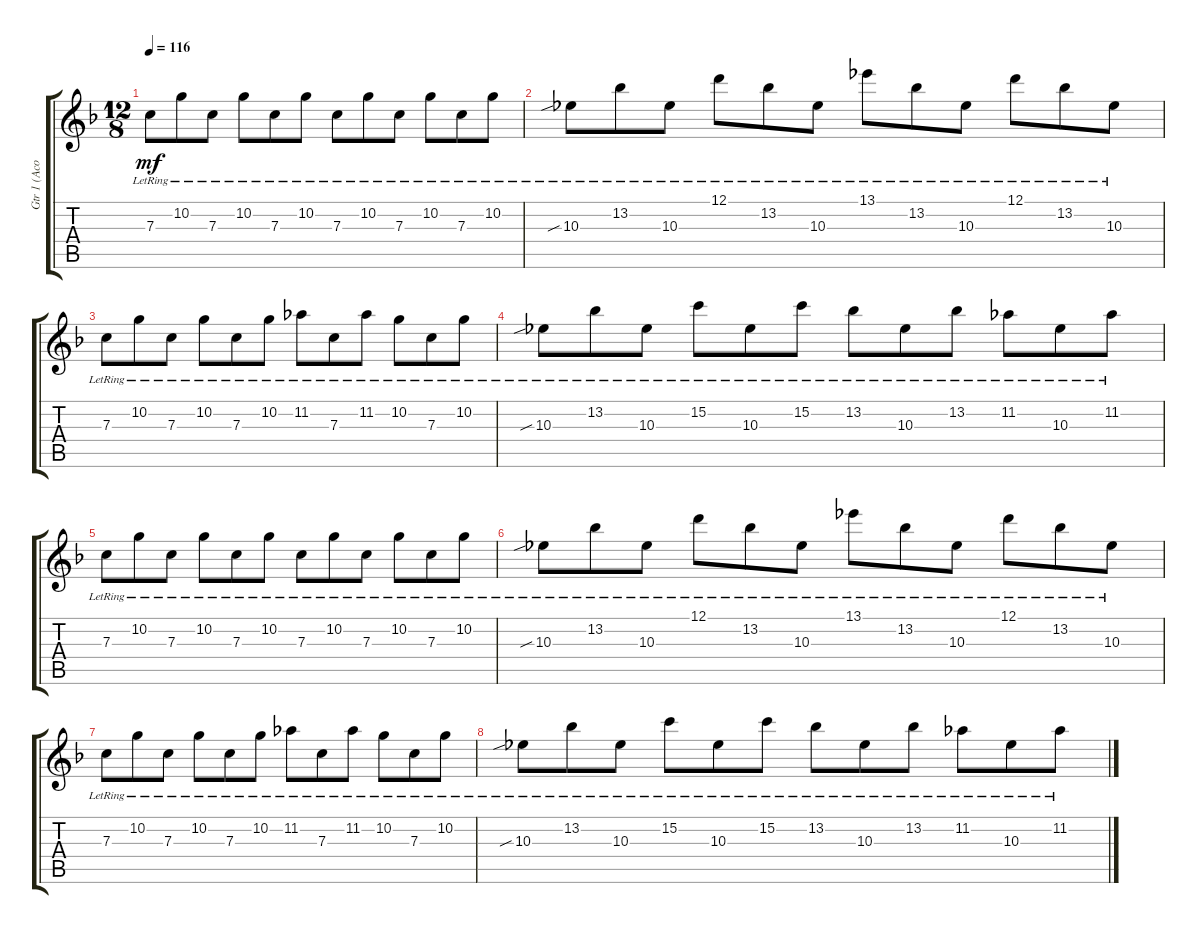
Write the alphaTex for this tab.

\track ("Gtr 1 (Acoustic)" "Gtr 1 (Aco") {instrument acousticguitarsteel}
\staff {score tabs}
\tuning (D4 A3 F3 C3 G2 C2) {hide}
\ts (12 8)
\tempo 116
\clef g2
\ks f
7.3{lr}.8{dy mf} 10.2{lr}.8 7.3{lr}.8 10.2{lr}.8 7.3{lr}.8 10.2{lr}.8 7.3{lr}.8 10.2{lr}.8 7.3{lr}.8 10.2{lr}.8 7.3{lr}.8 10.2{lr}.8 |
10.3{sib lr}.8 13.2{lr}.8 10.3{lr}.8 12.1{lr}.8 13.2{lr}.8 10.3{lr}.8 13.1{lr}.8 13.2{lr}.8 10.3{lr}.8 12.1{lr}.8 13.2{lr}.8 10.3{lr}.8 |
7.3{lr}.8 10.2{lr}.8 7.3{lr}.8 10.2{lr}.8 7.3{lr}.8 10.2{lr}.8 11.2{lr}.8 7.3{lr}.8 11.2{lr}.8 10.2{lr}.8 7.3{lr}.8 10.2{lr}.8 |
10.3{sib lr}.8 13.2{lr}.8 10.3{lr}.8 15.2{lr}.8 10.3{lr}.8 15.2{lr}.8 13.2{lr}.8 10.3{lr}.8 13.2{lr}.8 11.2{lr}.8 10.3{lr}.8 11.2{lr}.8 |
7.3{lr}.8 10.2{lr}.8 7.3{lr}.8 10.2{lr}.8 7.3{lr}.8 10.2{lr}.8 7.3{lr}.8 10.2{lr}.8 7.3{lr}.8 10.2{lr}.8 7.3{lr}.8 10.2{lr}.8 |
10.3{sib lr}.8 13.2{lr}.8 10.3{lr}.8 12.1{lr}.8 13.2{lr}.8 10.3{lr}.8 13.1{lr}.8 13.2{lr}.8 10.3{lr}.8 12.1{lr}.8 13.2{lr}.8 10.3{lr}.8 |
7.3{lr}.8 10.2{lr}.8 7.3{lr}.8 10.2{lr}.8 7.3{lr}.8 10.2{lr}.8 11.2{lr}.8 7.3{lr}.8 11.2{lr}.8 10.2{lr}.8 7.3{lr}.8 10.2{lr}.8 |
10.3{sib lr}.8 13.2{lr}.8 10.3{lr}.8 15.2{lr}.8 10.3{lr}.8 15.2{lr}.8 13.2{lr}.8 10.3{lr}.8 13.2{lr}.8 11.2{lr}.8 10.3{lr}.8 11.2{lr}.8
